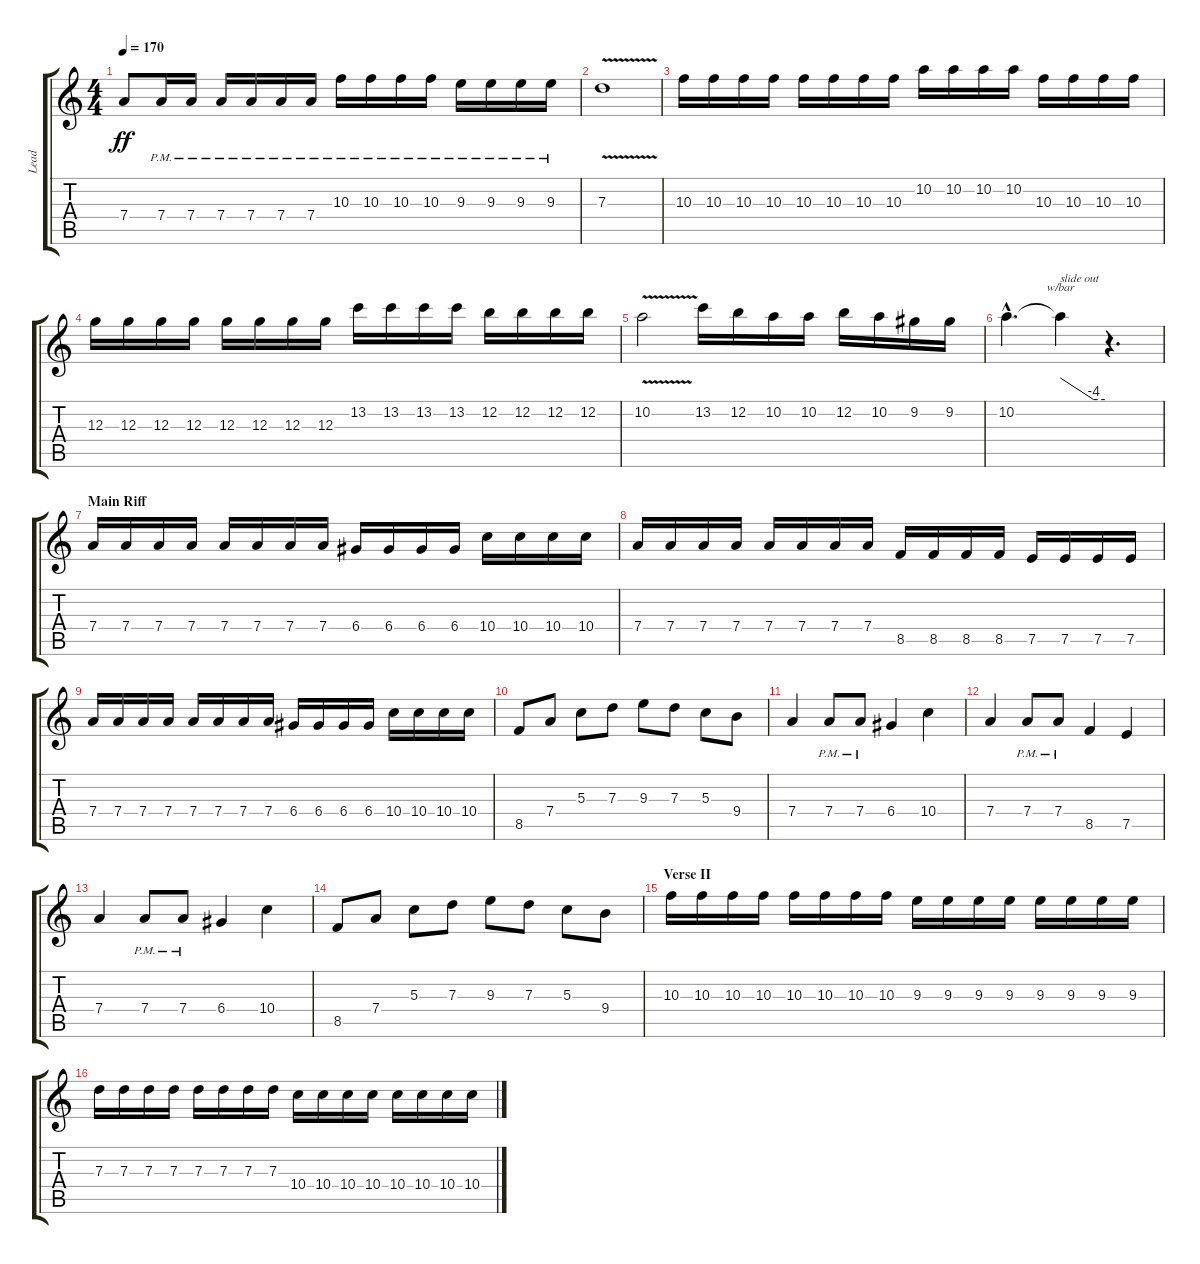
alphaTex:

\track ("Lead" "Lead") {instrument overdrivenguitar}
\staff {score tabs}
\tuning (E4 B3 G3 D3 A2 E2) {hide}
\ts (4 4)
\tempo 170
\clef g2
\ks c
7.4.8{dy ff} 7.4{pm}.16 7.4{pm}.16 7.4{pm}.16 7.4{pm}.16 7.4{pm}.16 7.4{pm}.16 10.3{pm}.16 10.3{pm}.16 10.3{pm}.16 10.3{pm}.16 9.3{pm}.16 9.3{pm}.16 9.3{pm}.16 9.3{pm}.16 |
7.3{v}.1 |
10.3.16 10.3.16 10.3.16 10.3.16 10.3.16 10.3.16 10.3.16 10.3.16 10.2.16 10.2.16 10.2.16 10.2.16 10.3.16 10.3.16 10.3.16 10.3.16 |
12.3.16 12.3.16 12.3.16 12.3.16 12.3.16 12.3.16 12.3.16 12.3.16 13.2.16 13.2.16 13.2.16 13.2.16 12.2.16 12.2.16 12.2.16 12.2.16 |
10.2{v}.2 13.2.16 12.2.16 10.2.16 10.2.16 12.2.16 10.2.16 9.2.16 9.2.16 |
10.2{hac}.4{d} 10.2{t}.4{tbe (custom default 0 0 45 -16 60 -16) txt "slide out"} r.4{d} |
\section ("" "Main Riff")
7.4.16 7.4.16 7.4.16 7.4.16 7.4.16 7.4.16 7.4.16 7.4.16 6.4.16 6.4.16 6.4.16 6.4.16 10.4.16 10.4.16 10.4.16 10.4.16 |
7.4.16 7.4.16 7.4.16 7.4.16 7.4.16 7.4.16 7.4.16 7.4.16 8.5.16 8.5.16 8.5.16 8.5.16 7.5.16 7.5.16 7.5.16 7.5.16 |
7.4.16 7.4.16 7.4.16 7.4.16 7.4.16 7.4.16 7.4.16 7.4.16 6.4.16 6.4.16 6.4.16 6.4.16 10.4.16 10.4.16 10.4.16 10.4.16 |
8.5.8 7.4.8 5.3.8 7.3.8 9.3.8 7.3.8 5.3.8 9.4.8 |
7.4.4 7.4{pm}.8 7.4{pm}.8 6.4.4 10.4.4 |
7.4.4 7.4{pm}.8 7.4{pm}.8 8.5.4 7.5.4 |
7.4.4 7.4{pm}.8 7.4{pm}.8 6.4.4 10.4.4 |
8.5.8 7.4.8 5.3.8 7.3.8 9.3.8 7.3.8 5.3.8 9.4.8 |
\section ("" "Verse II")
10.3.16 10.3.16 10.3.16 10.3.16 10.3.16 10.3.16 10.3.16 10.3.16 9.3.16 9.3.16 9.3.16 9.3.16 9.3.16 9.3.16 9.3.16 9.3.16 |
7.3.16 7.3.16 7.3.16 7.3.16 7.3.16 7.3.16 7.3.16 7.3.16 10.4.16 10.4.16 10.4.16 10.4.16 10.4.16 10.4.16 10.4.16 10.4.16
